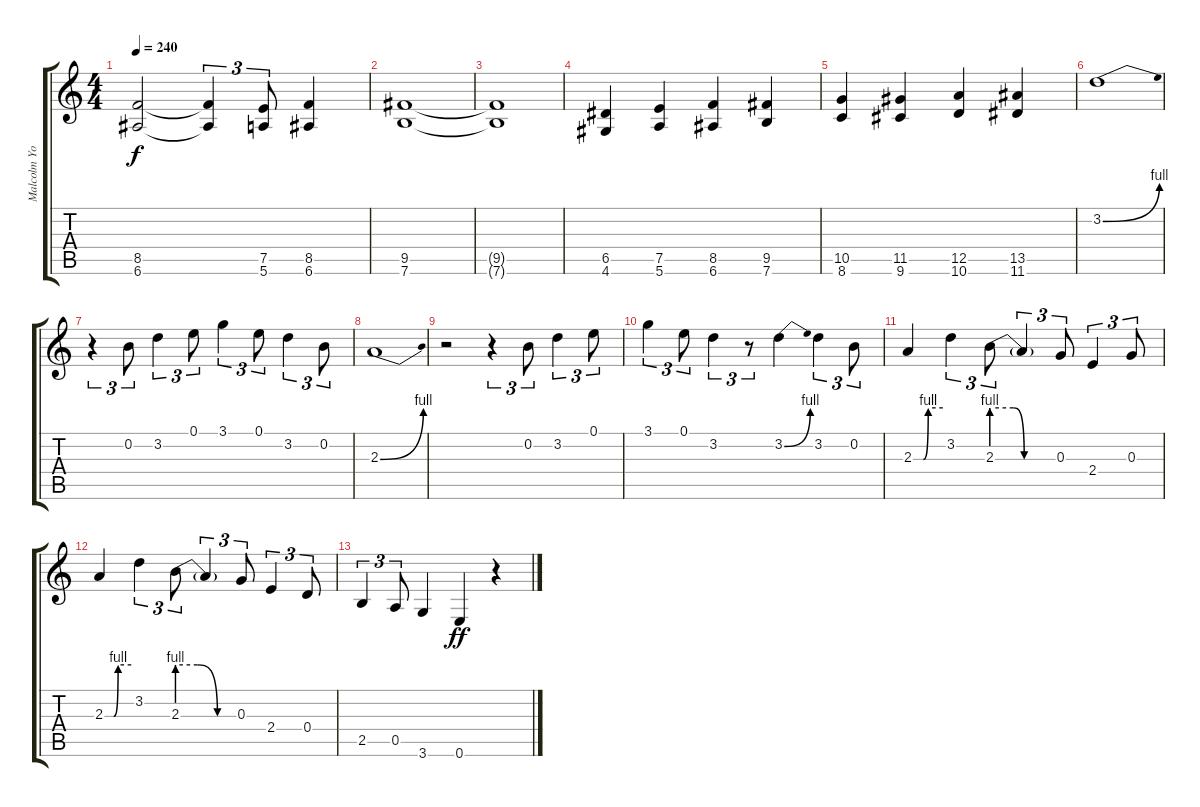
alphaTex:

\track ("Malcolm Young" "Malcolm Yo") {instrument overdrivenguitar}
\staff {score tabs}
\tuning (E4 B3 G3 D3 A2 E2) {hide}
\ts (4 4)
\tempo 240
\clef g2
\ks c
(8.5{t} 6.6{t}).2{dy f} (8.5{t} 6.6{t}).4{tu (3 2)} (7.5 5.6).8{tu (3 2)} (8.5 6.6).4 |
(9.5 7.6).1 |
(9.5{t} 7.6{t}).1 |
(6.5 4.6).4 (7.5 5.6).4 (8.5 6.6).4 (9.5 7.6).4 |
(10.5 8.6).4 (11.5 9.6).4 (12.5 10.6).4 (13.5 11.6).4 |
3.2{be (bend 0 0 60 4)}.1 |
r.4{tu (3 2)} 0.2.8{tu (3 2)} 3.2.4{tu (3 2)} 0.1.8{tu (3 2)} 3.1.4{tu (3 2)} 0.1.8{tu (3 2)} 3.2.4{tu (3 2)} 0.2.8{tu (3 2)} |
2.3{be (bend 0 0 60 4)}.1 |
r.2 r.4{tu (3 2)} 0.2.8{tu (3 2)} 3.2.4{tu (3 2)} 0.1.8{tu (3 2)} |
3.1.4{tu (3 2)} 0.1.8{tu (3 2)} 3.2.4{tu (3 2)} r.8{tu (3 2)} 3.2{be (bend 0 0 60 4)}.4 3.2.4{tu (3 2)} 0.2.8{tu (3 2)} |
2.3{be (custom 0 0 20 0 30 4 60 4)}.4 3.2.4{tu (3 2)} 2.3{be (custom 0 4 20 4 30 0 60 0)}.8{tu (3 2)} 2.3{t}.4{tu (3 2)} 0.3.8{tu (3 2)} 2.4.4{tu (3 2)} 0.3.8{tu (3 2)} |
2.3{be (custom 0 0 20 0 30 4 60 4)}.4 3.2.4{tu (3 2)} 2.3{be (custom 0 4 20 4 40 0 60 0)}.8{tu (3 2)} 2.3{t}.4{tu (3 2)} 0.3.8{tu (3 2)} 2.4.4{tu (3 2)} 0.4.8{tu (3 2)} |
2.5.4{tu (3 2)} 0.5.8{tu (3 2)} 3.6.4 0.6.4{dy ff} r.4
